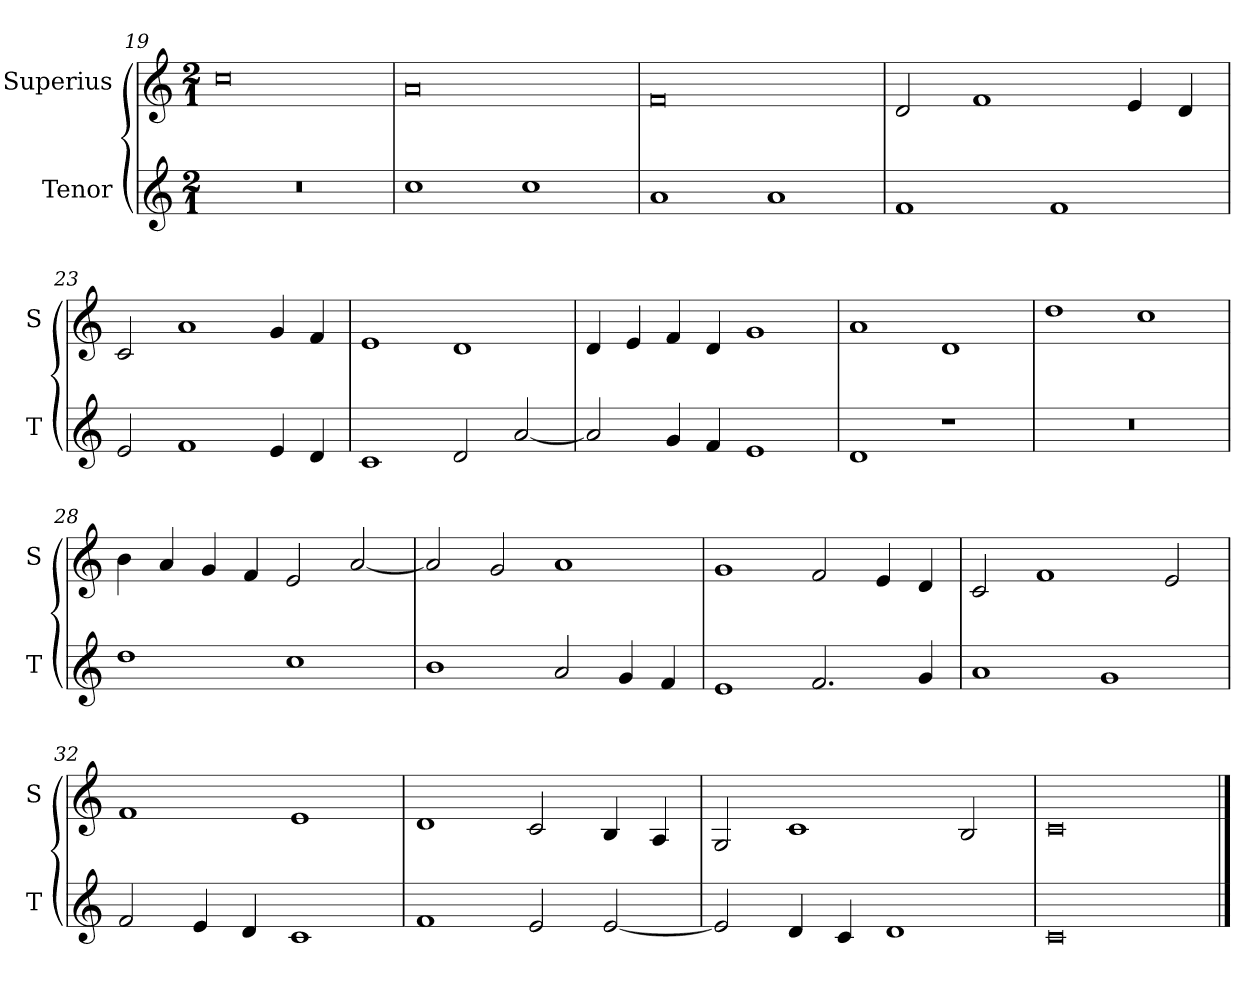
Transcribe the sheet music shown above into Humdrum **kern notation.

**kern	**kern
*part2	*part1
*staff2	*staff1
*I"Tenor	*I"Superius
*I'T	*I'S
*clefG2	*clefG2
*k[]	*k[]
*M2/1	*M2/1
=19	=19
0r	0cc
=20	=20
1cc	0a
1cc	.
=21	=21
1a	0f
1a	.
=22	=22
1f	2d/
.	1f
1f	.
.	4e/
.	4d/
=23	=23
2e/	2c/
1f	1a
4e/	4g/
4d/	4f/
=24	=24
1c	1e
2d/	1d
[2a/	.
=25	=25
2a/]	4d/
.	4e/
4g/	4f/
4f/	4d/
1e	1g
=26	=26
1d	1a
1r	1d
=27	=27
0r	1dd
.	1cc
=28	=28
1dd	4b\
.	4a/
.	4g/
.	4f/
1cc	2e/
.	[2a/
=29	=29
1b	2a/]
.	2g/
2a/	1a
4g/	.
4f/	.
=30	=30
1e	1g
2.f/	2f/
.	4e/
4g/	4d/
=31	=31
1a	2c/
.	1f
1g	.
.	2e/
=32	=32
2f/	1f
4e/	.
4d/	.
1c	1e
=33	=33
1f	1d
2e/	2c/
[2e/	4B/
.	4A/
=34	=34
2e/]	2G/
4d/	1c
4c/	.
1d	.
.	2B/
=35	=35
0c	0c
==	==
*-	*-
